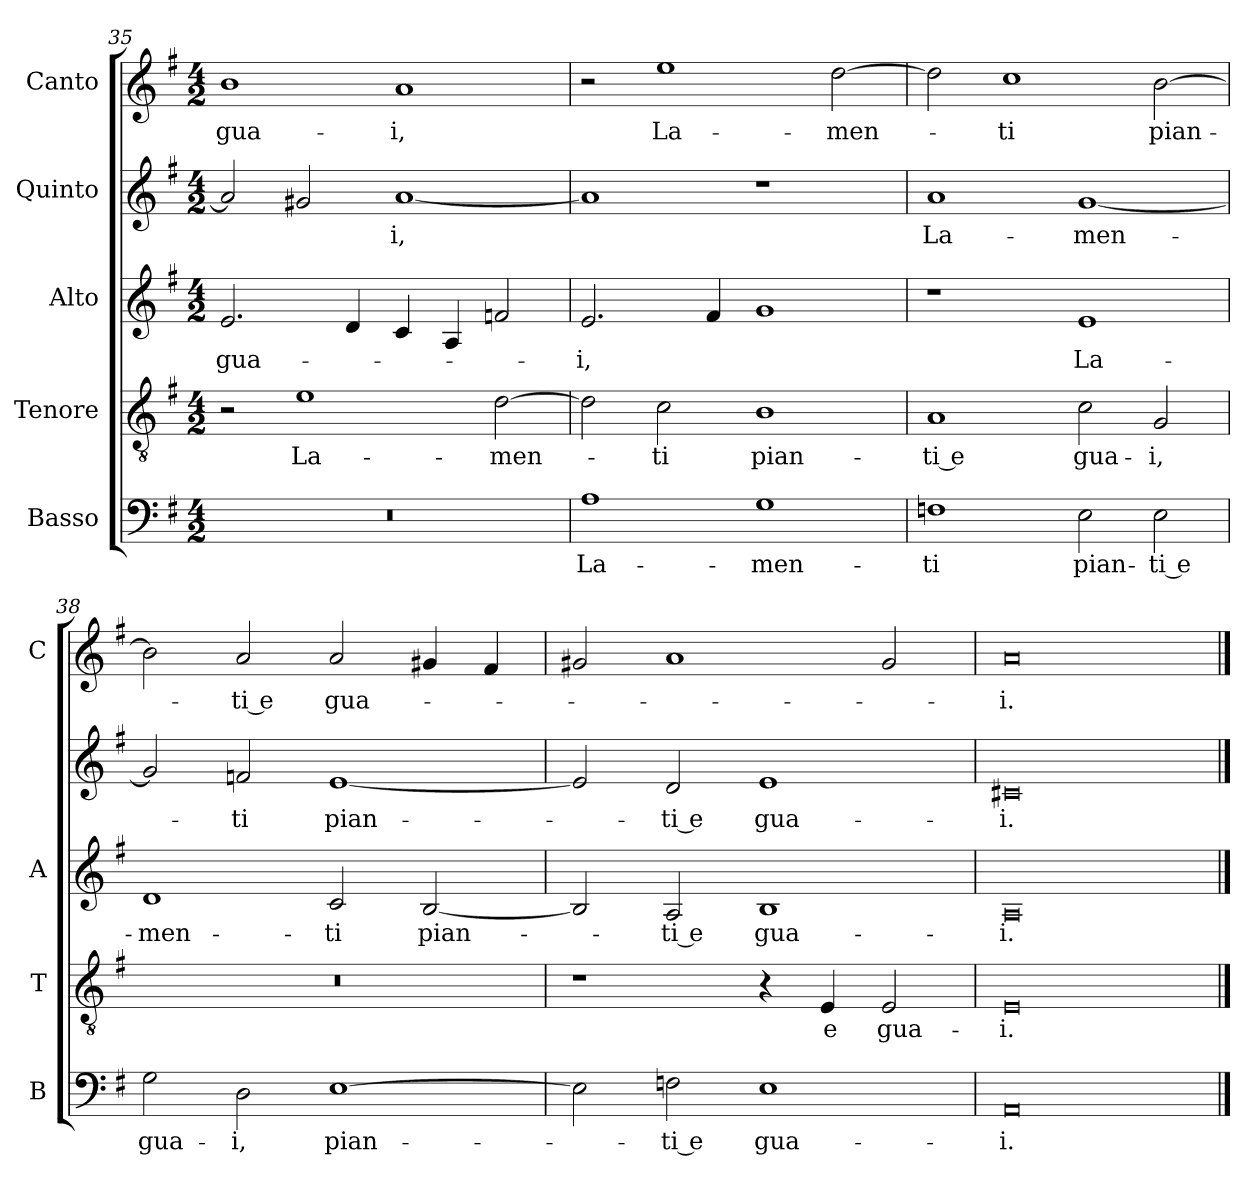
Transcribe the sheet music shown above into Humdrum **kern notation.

**kern	**text	**kern	**text	**kern	**text	**kern	**text	**kern	**text
*part5	*part5	*part4	*part4	*part3	*part3	*part2	*part2	*part1	*part1
*staff5	*staff5	*staff4	*staff4	*staff3	*staff3	*staff2	*staff2	*staff1	*staff1
*I"Basso	*	*I"Tenore	*	*I"Alto	*	*I"Quinto	*	*I"Canto	*
*I'B	*	*I'T	*	*I'A	*	*	*	*I'C	*
*clefF4	*	*clefGv2	*	*clefG2	*	*clefG2	*	*clefG2	*
*k[f#]	*	*k[f#]	*	*k[f#]	*	*k[f#]	*	*k[f#]	*
*G:	*	*G:	*	*G:	*	*G:	*	*G:	*
*M4/2	*	*M4/2	*	*M4/2	*	*M4/2	*	*M4/2	*
=35	=35	=35	=35	=35	=35	=35	=35	=35	=35
!	!	!	!	!	!LO:LY:b	!	!	!	!LO:LY:b
0r	.	2r	.	2.e/	gua-	2a/]	.	1b	gua-
!	!	!	!LO:LY:b	!	!	!	!	!	!
.	.	1e	La-	.	.	2g#X/	.	.	.
.	.	.	.	4d/	.	.	.	.	.
!	!	!	!	!	!	!	!LO:LY:b	!	!LO:LY:b
.	.	.	.	4c/	.	[1a	-i,	1a	-i,
.	.	.	.	4A/	.	.	.	.	.
!	!	!	!LO:LY:b	!	!	!	!	!	!
.	.	[2d\	-men-	2fn/	.	.	.	.	.
!!LO:LB:g=z
=36	=36	=36	=36	=36	=36	=36	=36	=36	=36
!	!LO:LY:b	!	!	!	!LO:LY:b	!	!	!	!
1A	La-	2d\]	.	2.e/	-i,	1a]	.	2r	.
!	!	!	!LO:LY:b	!	!	!	!	!	!LO:LY:b
.	.	2c\	-ti	.	.	.	.	1ee	La-
.	.	.	.	4f#/	.	.	.	.	.
!	!LO:LY:b	!	!LO:LY:b	!	!	!	!	!	!
1G	-men-	1B	pian-	1g	.	1r	.	.	.
!	!	!	!	!	!	!	!	!	!LO:LY:b
.	.	.	.	.	.	.	.	[2dd\	-men-
=37	=37	=37	=37	=37	=37	=37	=37	=37	=37
!	!LO:LY:b	!	!LO:LY:b	!	!	!	!LO:LY:b	!	!
1Fn	-ti	1A	-ti e	1r	.	1a	La-	2dd\]	.
!	!	!	!	!	!	!	!	!	!LO:LY:b
.	.	.	.	.	.	.	.	1cc	-ti
!	!LO:LY:b	!	!LO:LY:b	!	!LO:LY:b	!	!LO:LY:b	!	!
2E\	pian-	2c\	gua-	1e	La-	[1g	-men-	.	.
!	!LO:LY:b	!	!LO:LY:b	!	!	!	!	!	!LO:LY:b
2E\	-ti e	2G/	-i,	.	.	.	.	[2b\	pian-
=38	=38	=38	=38	=38	=38	=38	=38	=38	=38
!	!LO:LY:b	!	!	!	!LO:LY:b	!	!	!	!
2G\	gua-	0r	.	1d	-men-	2g/]	.	2b\]	.
!	!LO:LY:b	!	!	!	!	!	!LO:LY:b	!	!LO:LY:b
2D\	-i,	.	.	.	.	2fn/	-ti	2a/	-ti e
!	!LO:LY:b	!	!	!	!LO:LY:b	!	!LO:LY:b	!	!LO:LY:b
[1E	pian-	.	.	2c/	-ti	[1e	pian-	2a/	gua-
!	!	!	!	!	!LO:LY:b	!	!	!	!
.	.	.	.	[2B/	pian-	.	.	4g#X/	.
.	.	.	.	.	.	.	.	4f#/	.
=39	=39	=39	=39	=39	=39	=39	=39	=39	=39
2E\]	.	1r	.	2B/]	.	2e/]	.	2g#X/	.
!	!LO:LY:b	!	!	!	!LO:LY:b	!	!LO:LY:b	!	!
2Fn\	-ti e	.	.	2A/	-ti e	2d/	-ti e	1a	.
!	!LO:LY:b	!	!	!	!LO:LY:b	!	!LO:LY:b	!	!
1E	gua-	4r	.	1B	gua-	1e	gua-	.	.
!	!	!	!LO:LY:b	!	!	!	!	!	!
.	.	4E/	e	.	.	.	.	.	.
!	!	!	!LO:LY:b	!	!	!	!	!	!
.	.	2E/	gua-	.	.	.	.	2g#/	.
=40	=40	=40	=40	=40	=40	=40	=40	=40	=40
!	!LO:LY:b	!	!LO:LY:b	!	!LO:LY:b	!	!LO:LY:b	!	!LO:LY:b
0AA	-i.	0E	-i.	0A	-i.	0c#X	-i.	0a	-i.
==	==	==	==	==	==	==	==	==	==
*-	*-	*-	*-	*-	*-	*-	*-	*-	*-
